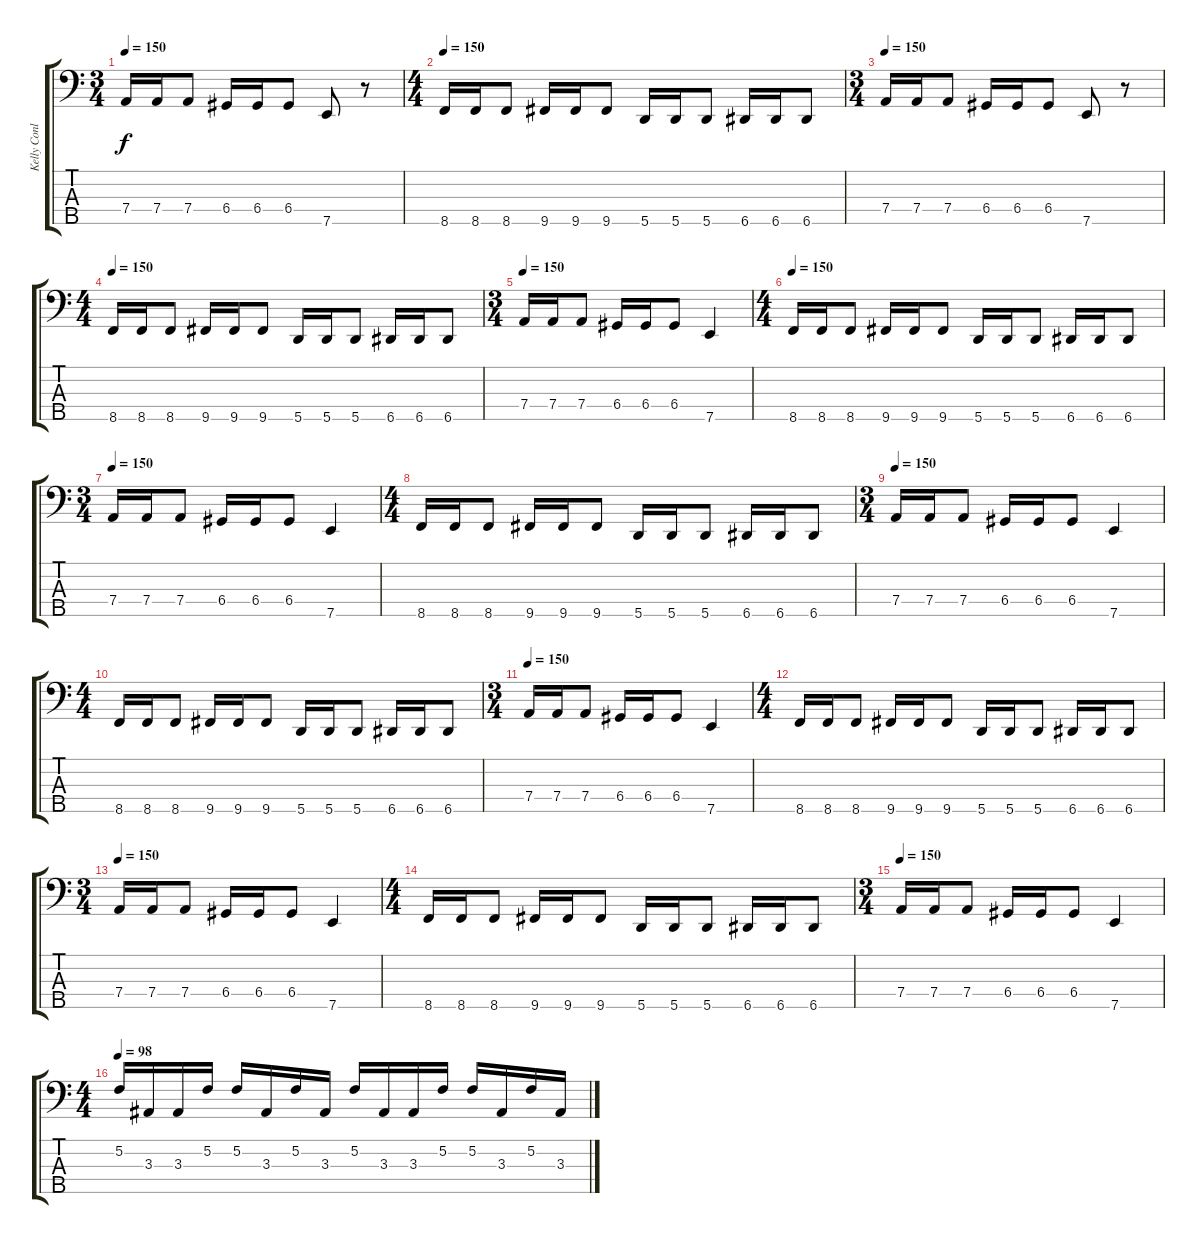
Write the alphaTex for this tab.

\track ("Kelly Conlon" "Kelly Conl") {instrument slapbass2}
\staff {score tabs}
\tuning (F2 C2 G1 D1 A0) {hide}
\ts (3 4)
\tempo 150
\clef f4
\ks c
7.4.16{dy f} 7.4.16 7.4.8 6.4.16 6.4.16 6.4.8 7.5.8 r.8 |
\ts (4 4)
\tempo 150
8.5.16 8.5.16 8.5.8 9.5.16 9.5.16 9.5.8 5.5.16 5.5.16 5.5.8 6.5.16 6.5.16 6.5.8 |
\ts (3 4)
\tempo 150
7.4.16 7.4.16 7.4.8 6.4.16 6.4.16 6.4.8 7.5.8 r.8 |
\ts (4 4)
\tempo 150
8.5.16 8.5.16 8.5.8 9.5.16 9.5.16 9.5.8 5.5.16 5.5.16 5.5.8 6.5.16 6.5.16 6.5.8 |
\ts (3 4)
\tempo 150
7.4.16 7.4.16 7.4.8 6.4.16 6.4.16 6.4.8 7.5.4 |
\ts (4 4)
\tempo 150
8.5.16 8.5.16 8.5.8 9.5.16 9.5.16 9.5.8 5.5.16 5.5.16 5.5.8 6.5.16 6.5.16 6.5.8 |
\ts (3 4)
\tempo 150
7.4.16 7.4.16 7.4.8 6.4.16 6.4.16 6.4.8 7.5.4 |
\ts (4 4)
8.5.16 8.5.16 8.5.8 9.5.16 9.5.16 9.5.8 5.5.16 5.5.16 5.5.8 6.5.16 6.5.16 6.5.8 |
\ts (3 4)
\tempo 150
7.4.16 7.4.16 7.4.8 6.4.16 6.4.16 6.4.8 7.5.4 |
\ts (4 4)
8.5.16 8.5.16 8.5.8 9.5.16 9.5.16 9.5.8 5.5.16 5.5.16 5.5.8 6.5.16 6.5.16 6.5.8 |
\ts (3 4)
\tempo 150
7.4.16 7.4.16 7.4.8 6.4.16 6.4.16 6.4.8 7.5.4 |
\ts (4 4)
8.5.16 8.5.16 8.5.8 9.5.16 9.5.16 9.5.8 5.5.16 5.5.16 5.5.8 6.5.16 6.5.16 6.5.8 |
\ts (3 4)
\tempo 150
7.4.16 7.4.16 7.4.8 6.4.16 6.4.16 6.4.8 7.5.4 |
\ts (4 4)
8.5.16 8.5.16 8.5.8 9.5.16 9.5.16 9.5.8 5.5.16 5.5.16 5.5.8 6.5.16 6.5.16 6.5.8 |
\ts (3 4)
\tempo 150
7.4.16 7.4.16 7.4.8 6.4.16 6.4.16 6.4.8 7.5.4 |
\ts (4 4)
\tempo 98
5.2.16 3.3.16 3.3.16 5.2.16 5.2.16 3.3.16 5.2.16 3.3.16 5.2.16 3.3.16 3.3.16 5.2.16 5.2.16 3.3.16 5.2.16 3.3.16
